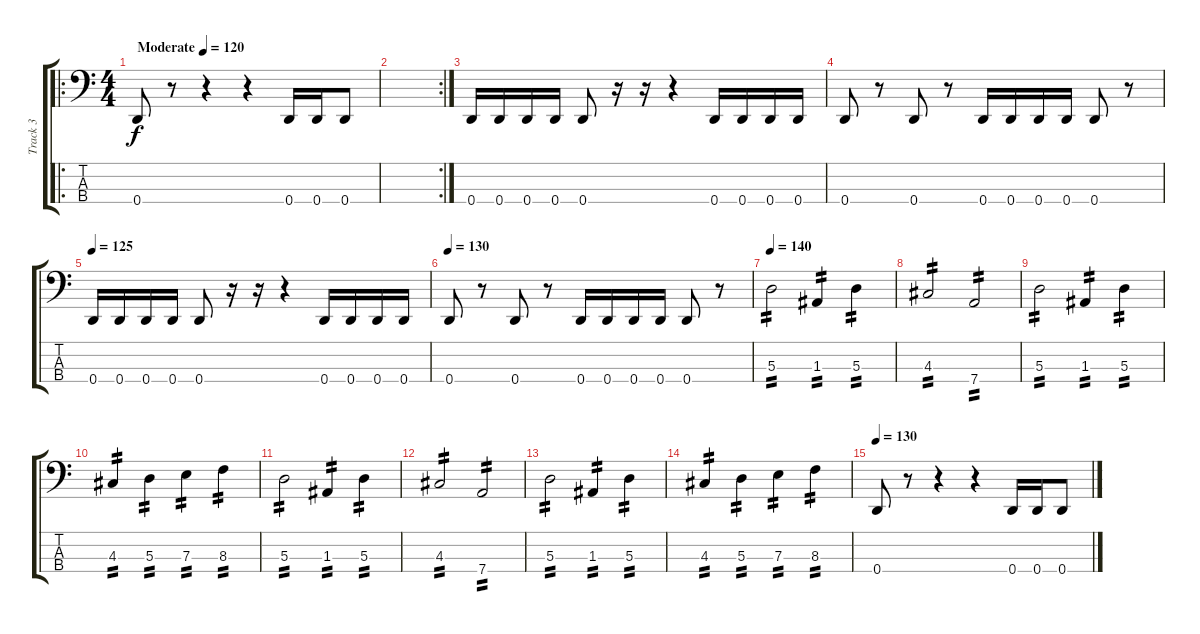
\track ("Track 3" "Track 3") {instrument electricbasspick}
\staff {score tabs}
\tuning (G2 D2 A1 D1) {hide}
\ro
\ts (4 4)
\tempo (120 "Moderate")
\clef f4
\ks c
0.4.8{dy f instrument electricbasspick} r.8 r.4 r.4 0.4.16 0.4.16 0.4.8 |
\rc 2
|
0.4.16 0.4.16 0.4.16 0.4.16 0.4.8 r.16 r.16 r.4 0.4.16 0.4.16 0.4.16 0.4.16 |
0.4.8 r.8 0.4.8 r.8 0.4.16 0.4.16 0.4.16 0.4.16 0.4.8 r.8 |
\tempo 125
0.4.16 0.4.16 0.4.16 0.4.16 0.4.8 r.16 r.16 r.4 0.4.16 0.4.16 0.4.16 0.4.16 |
\tempo 130
0.4.8 r.8 0.4.8 r.8 0.4.16 0.4.16 0.4.16 0.4.16 0.4.8 r.8 |
\tempo 140
5.3.2{tp 2} 1.3.4{tp 2} 5.3.4{tp 2} |
4.3.2{tp 2} 7.4.2{tp 2} |
5.3.2{tp 2} 1.3.4{tp 2} 5.3.4{tp 2} |
4.3.4{tp 2} 5.3.4{tp 2} 7.3.4{tp 2} 8.3.4{tp 2} |
5.3.2{tp 2} 1.3.4{tp 2} 5.3.4{tp 2} |
4.3.2{tp 2} 7.4.2{tp 2} |
5.3.2{tp 2} 1.3.4{tp 2} 5.3.4{tp 2} |
4.3.4{tp 2} 5.3.4{tp 2} 7.3.4{tp 2} 8.3.4{tp 2} |
\tempo 130
0.4.8 r.8 r.4 r.4 0.4.16 0.4.16 0.4.8
